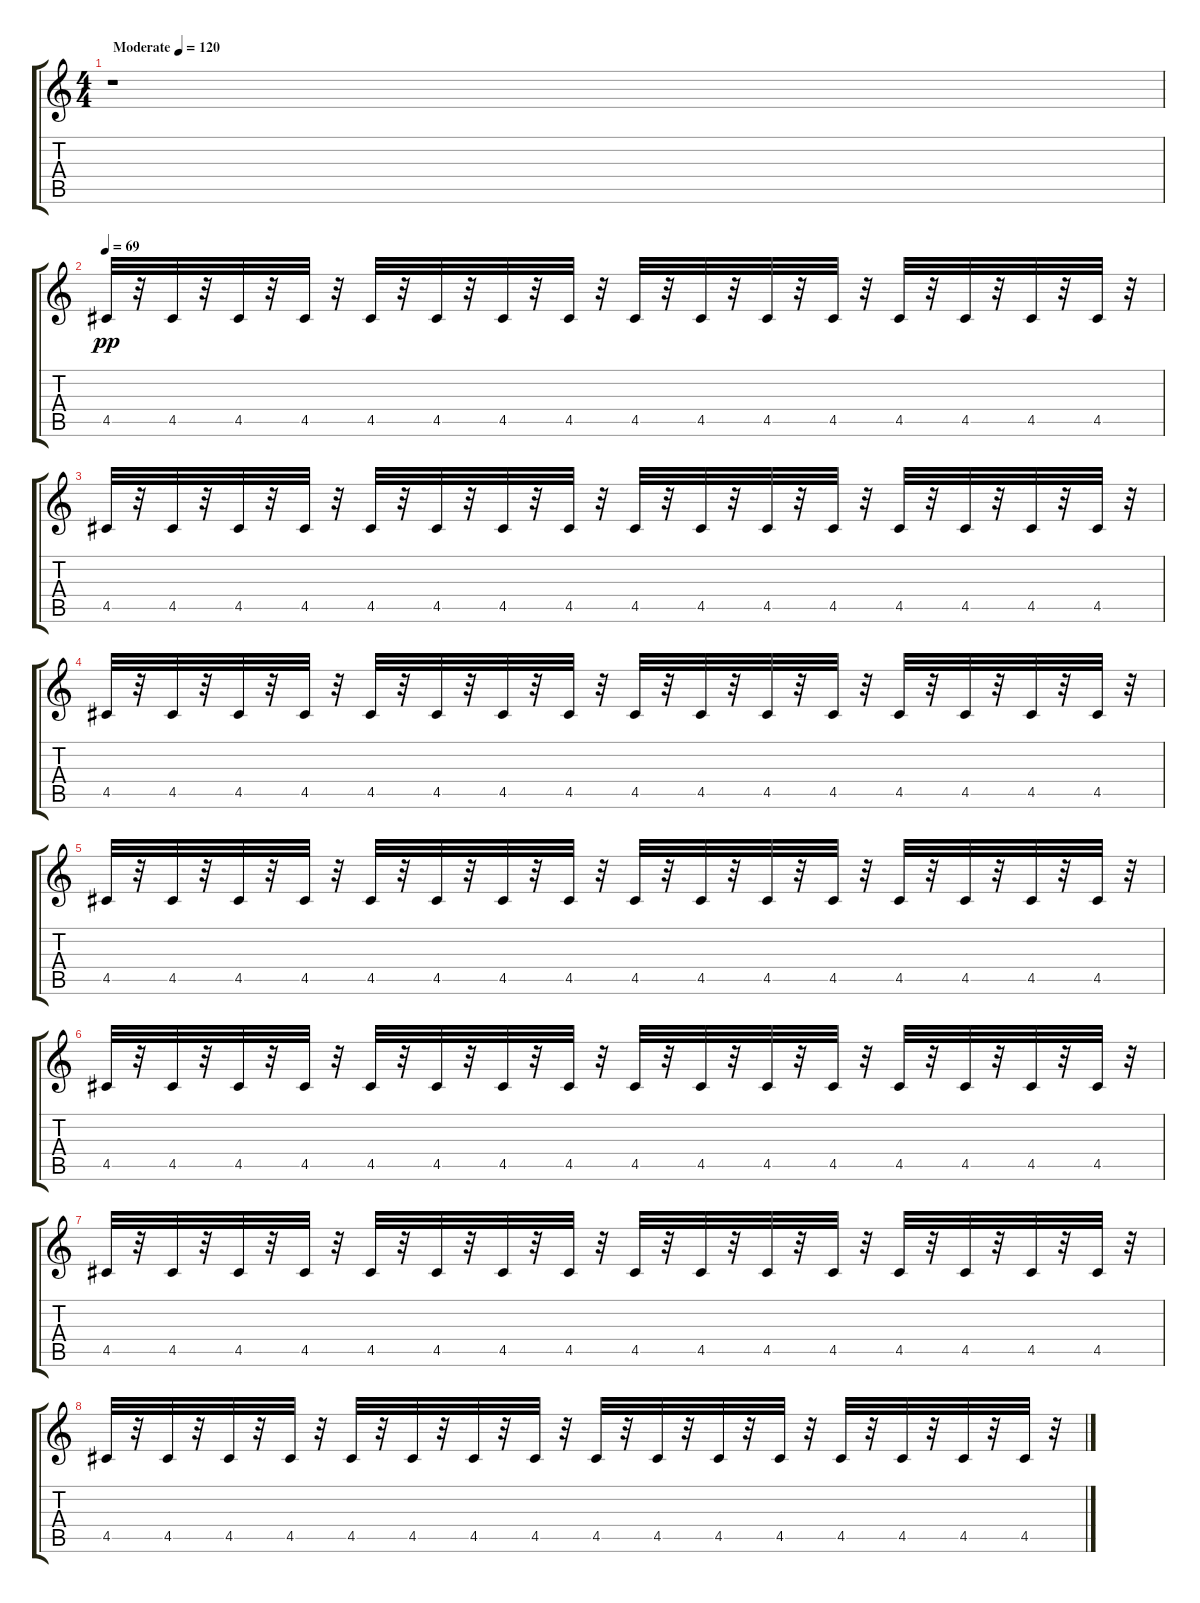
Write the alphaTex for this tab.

\track "" {instrument synthbass1}
\staff {score tabs}
\tuning (E4 B3 G3 D3 A2 E2) {hide}
\ts (4 4)
\tempo (120 "Moderate")
\clef g2
\ks c
r.1{dy pp instrument synthbass1} |
\tempo 69
4.5.32 r.32 4.5.32 r.32 4.5.32 r.32 4.5.32 r.32 4.5.32 r.32 4.5.32 r.32 4.5.32 r.32 4.5.32 r.32 4.5.32 r.32 4.5.32 r.32 4.5.32 r.32 4.5.32 r.32 4.5.32 r.32 4.5.32 r.32 4.5.32 r.32 4.5.32 r.32 |
4.5.32 r.32 4.5.32 r.32 4.5.32 r.32 4.5.32 r.32 4.5.32 r.32 4.5.32 r.32 4.5.32 r.32 4.5.32 r.32 4.5.32 r.32 4.5.32 r.32 4.5.32 r.32 4.5.32 r.32 4.5.32 r.32 4.5.32 r.32 4.5.32 r.32 4.5.32 r.32 |
4.5.32 r.32 4.5.32 r.32 4.5.32 r.32 4.5.32 r.32 4.5.32 r.32 4.5.32 r.32 4.5.32 r.32 4.5.32 r.32 4.5.32 r.32 4.5.32 r.32 4.5.32 r.32 4.5.32 r.32 4.5.32 r.32 4.5.32 r.32 4.5.32 r.32 4.5.32 r.32 |
4.5.32 r.32 4.5.32 r.32 4.5.32 r.32 4.5.32 r.32 4.5.32 r.32 4.5.32 r.32 4.5.32 r.32 4.5.32 r.32 4.5.32 r.32 4.5.32 r.32 4.5.32 r.32 4.5.32 r.32 4.5.32 r.32 4.5.32 r.32 4.5.32 r.32 4.5.32 r.32 |
4.5.32 r.32 4.5.32 r.32 4.5.32 r.32 4.5.32 r.32 4.5.32 r.32 4.5.32 r.32 4.5.32 r.32 4.5.32 r.32 4.5.32 r.32 4.5.32 r.32 4.5.32 r.32 4.5.32 r.32 4.5.32 r.32 4.5.32 r.32 4.5.32 r.32 4.5.32 r.32 |
4.5.32 r.32 4.5.32 r.32 4.5.32 r.32 4.5.32 r.32 4.5.32 r.32 4.5.32 r.32 4.5.32 r.32 4.5.32 r.32 4.5.32 r.32 4.5.32 r.32 4.5.32 r.32 4.5.32 r.32 4.5.32 r.32 4.5.32 r.32 4.5.32 r.32 4.5.32 r.32 |
4.5.32 r.32 4.5.32 r.32 4.5.32 r.32 4.5.32 r.32 4.5.32 r.32 4.5.32 r.32 4.5.32 r.32 4.5.32 r.32 4.5.32 r.32 4.5.32 r.32 4.5.32 r.32 4.5.32 r.32 4.5.32 r.32 4.5.32 r.32 4.5.32 r.32 4.5.32 r.32
